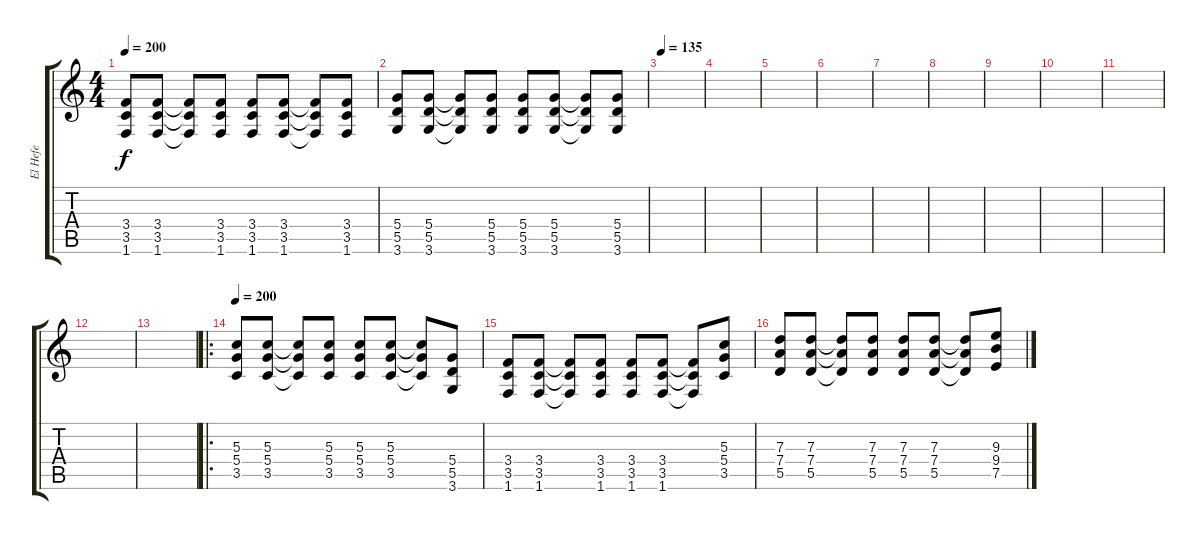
\track ("El Hefe" "El Hefe") {instrument distortionguitar}
\staff {score tabs}
\tuning (E4 B3 G3 D3 A2 E2) {hide}
\ts (4 4)
\tempo 200
\clef g2
\ks c
(3.4 3.5 1.6).8{dy f} (3.4 3.5 1.6).8 (3.4{t} 3.5{t} 1.6{t}).8 (3.4 3.5 1.6).8 (3.4 3.5 1.6).8 (3.4 3.5 1.6).8 (3.4{t} 3.5{t} 1.6{t}).8 (3.4 3.5 1.6).8 |
(5.4 5.5 3.6).8 (5.4 5.5 3.6).8 (5.4{t} 5.5{t} 3.6{t}).8 (5.4 5.5 3.6).8 (5.4 5.5 3.6).8 (5.4 5.5 3.6).8 (5.4{t} 5.5{t} 3.6{t}).8 (5.4 5.5 3.6).8 |
\tempo 135
|
|
|
|
|
|
|
|
|
|
|
\ro
\tempo 200
(5.3 5.4 3.5).8 (5.3 5.4 3.5).8 (5.3{t} 5.4{t} 3.5{t}).8 (5.3 5.4 3.5).8 (5.3 5.4 3.5).8 (5.3 5.4 3.5).8 (5.3{t} 5.4{t} 3.5{t}).8 (5.4 5.5 3.6).8 |
(3.4 3.5 1.6).8 (3.4 3.5 1.6).8 (3.4{t} 3.5{t} 1.6{t}).8 (3.4 3.5 1.6).8 (3.4 3.5 1.6).8 (3.4 3.5 1.6).8 (3.4{t} 3.5{t} 1.6{t}).8 (5.3 5.4 3.5).8 |
(7.3 7.4 5.5).8 (7.3 7.4 5.5).8 (7.3{t} 7.4{t} 5.5{t}).8 (7.3 7.4 5.5).8 (7.3 7.4 5.5).8 (7.3 7.4 5.5).8 (7.3{t} 7.4{t} 5.5{t}).8 (9.3 9.4 7.5).8
